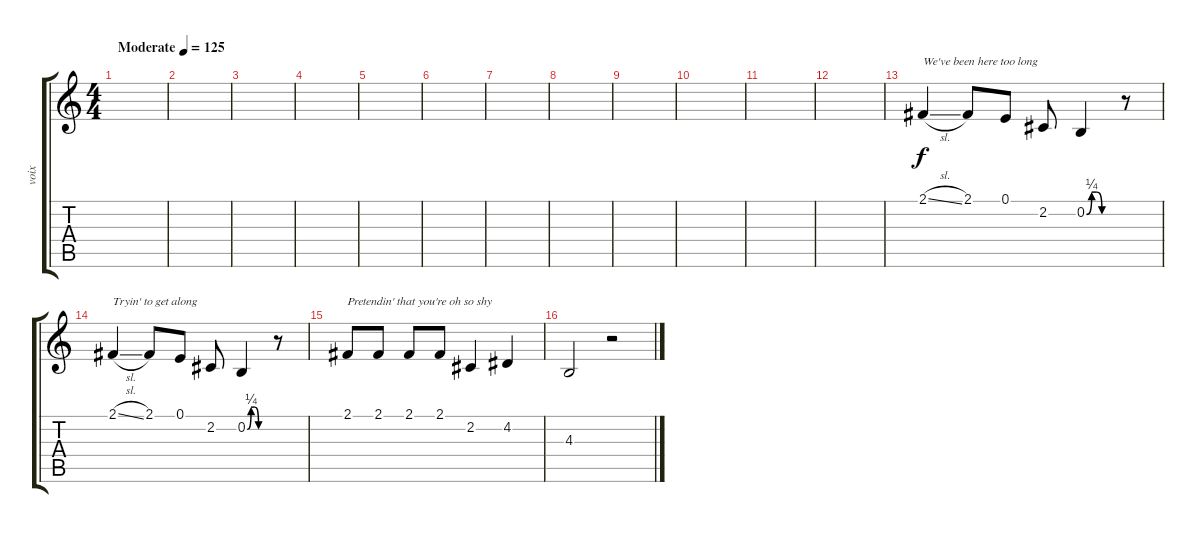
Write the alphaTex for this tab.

\track ("voix" "voix") {instrument oboe}
\staff {score tabs}
\tuning (E4 B3 G3 D3 A2 E2) {hide}
\ts (4 4)
\tempo (125 "Moderate")
\clef g2
\ks c
|
|
|
|
|
|
|
|
|
|
|
|
2.1{sl}.4{txt "We've been here too long"} 2.1.8 0.1.8 2.2.8 0.2{be (custom 0 0 10 1 20 1 30 0 60 0)}.4 r.8 |
2.1{sl}.4{txt "Tryin' to get along"} 2.1.8 0.1.8 2.2.8 0.2{be (custom 0 0 10 1 20 1 30 0 60 0)}.4 r.8 |
2.1.8{txt "Pretendin' that you're oh so shy"} 2.1.8 2.1.8 2.1.8 2.2.4 4.2.4 |
4.3.2 r.2
